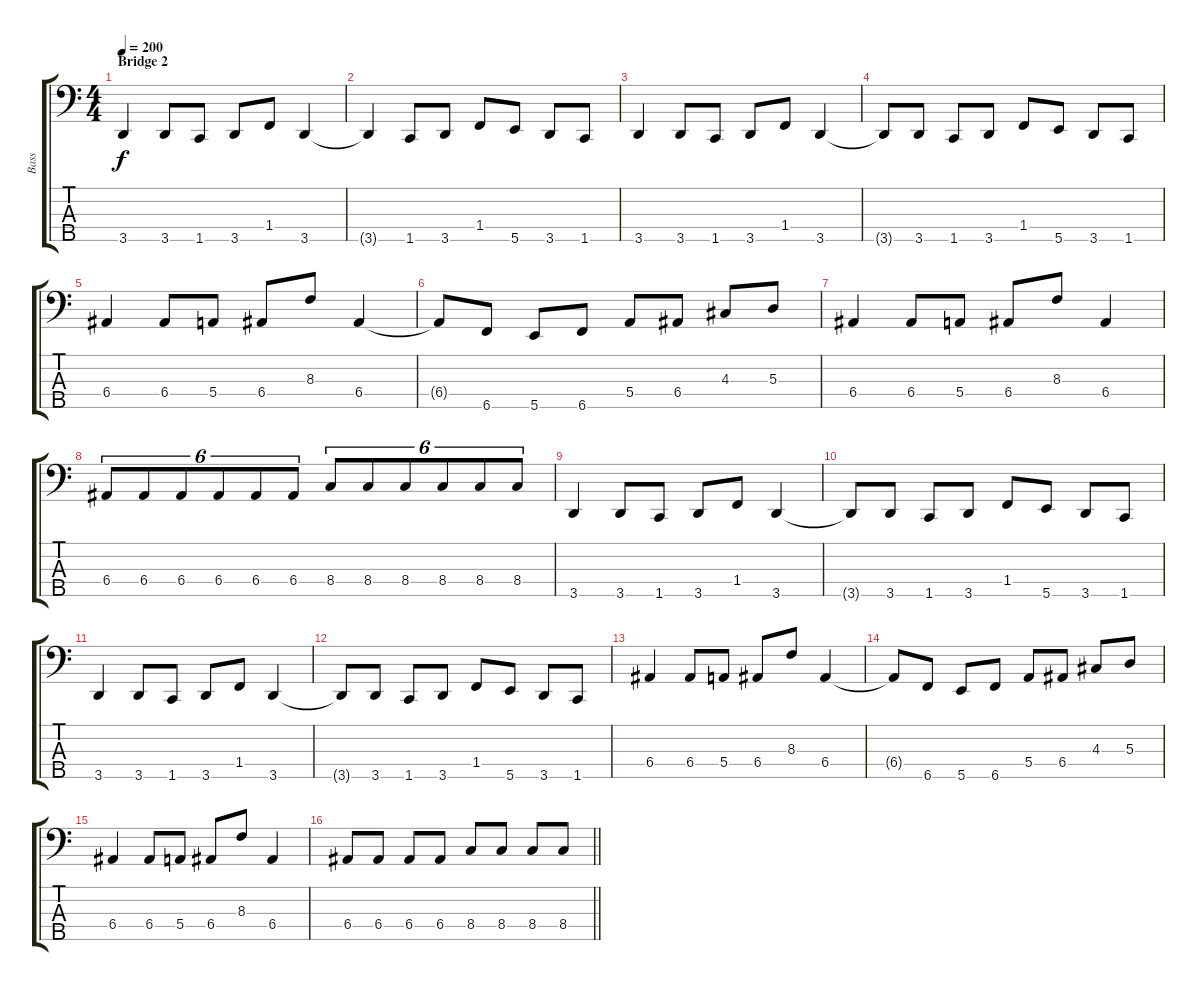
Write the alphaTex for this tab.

\track ("Bass" "Bass") {instrument electricbassfinger}
\staff {score tabs}
\tuning (G2 D2 A1 E1 B0) {hide}
\ts (4 4)
\section ("" "Bridge 2")
\tempo 200
\clef f4
\ks c
3.5.4{dy f} 3.5.8 1.5.8 3.5.8 1.4.8 3.5.4 |
3.5{t}.4 1.5.8 3.5.8 1.4.8 5.5.8 3.5.8 1.5.8 |
3.5.4 3.5.8 1.5.8 3.5.8 1.4.8 3.5.4 |
3.5{t}.8 3.5.8 1.5.8 3.5.8 1.4.8 5.5.8 3.5.8 1.5.8 |
6.4.4 6.4.8 5.4.8 6.4.8 8.3.8 6.4.4 |
6.4{t}.8 6.5.8 5.5.8 6.5.8 5.4.8 6.4.8 4.3.8 5.3.8 |
6.4.4 6.4.8 5.4.8 6.4.8 8.3.8 6.4.4 |
6.4.8{tu (6 4)} 6.4.8{tu (6 4)} 6.4.8{tu (6 4)} 6.4.8{tu (6 4)} 6.4.8{tu (6 4)} 6.4.8{tu (6 4)} 8.4.8{tu (6 4)} 8.4.8{tu (6 4)} 8.4.8{tu (6 4)} 8.4.8{tu (6 4)} 8.4.8{tu (6 4)} 8.4.8{tu (6 4)} |
3.5.4 3.5.8 1.5.8 3.5.8 1.4.8 3.5.4 |
3.5{t}.8 3.5.8 1.5.8 3.5.8 1.4.8 5.5.8 3.5.8 1.5.8 |
3.5.4 3.5.8 1.5.8 3.5.8 1.4.8 3.5.4 |
3.5{t}.8 3.5.8 1.5.8 3.5.8 1.4.8 5.5.8 3.5.8 1.5.8 |
6.4.4 6.4.8 5.4.8 6.4.8 8.3.8 6.4.4 |
6.4{t}.8 6.5.8 5.5.8 6.5.8 5.4.8 6.4.8 4.3.8 5.3.8 |
6.4.4 6.4.8 5.4.8 6.4.8 8.3.8 6.4.4 |
\barLineRight lightlight
6.4.8 6.4.8 6.4.8 6.4.8 8.4.8 8.4.8 8.4.8 8.4.8
